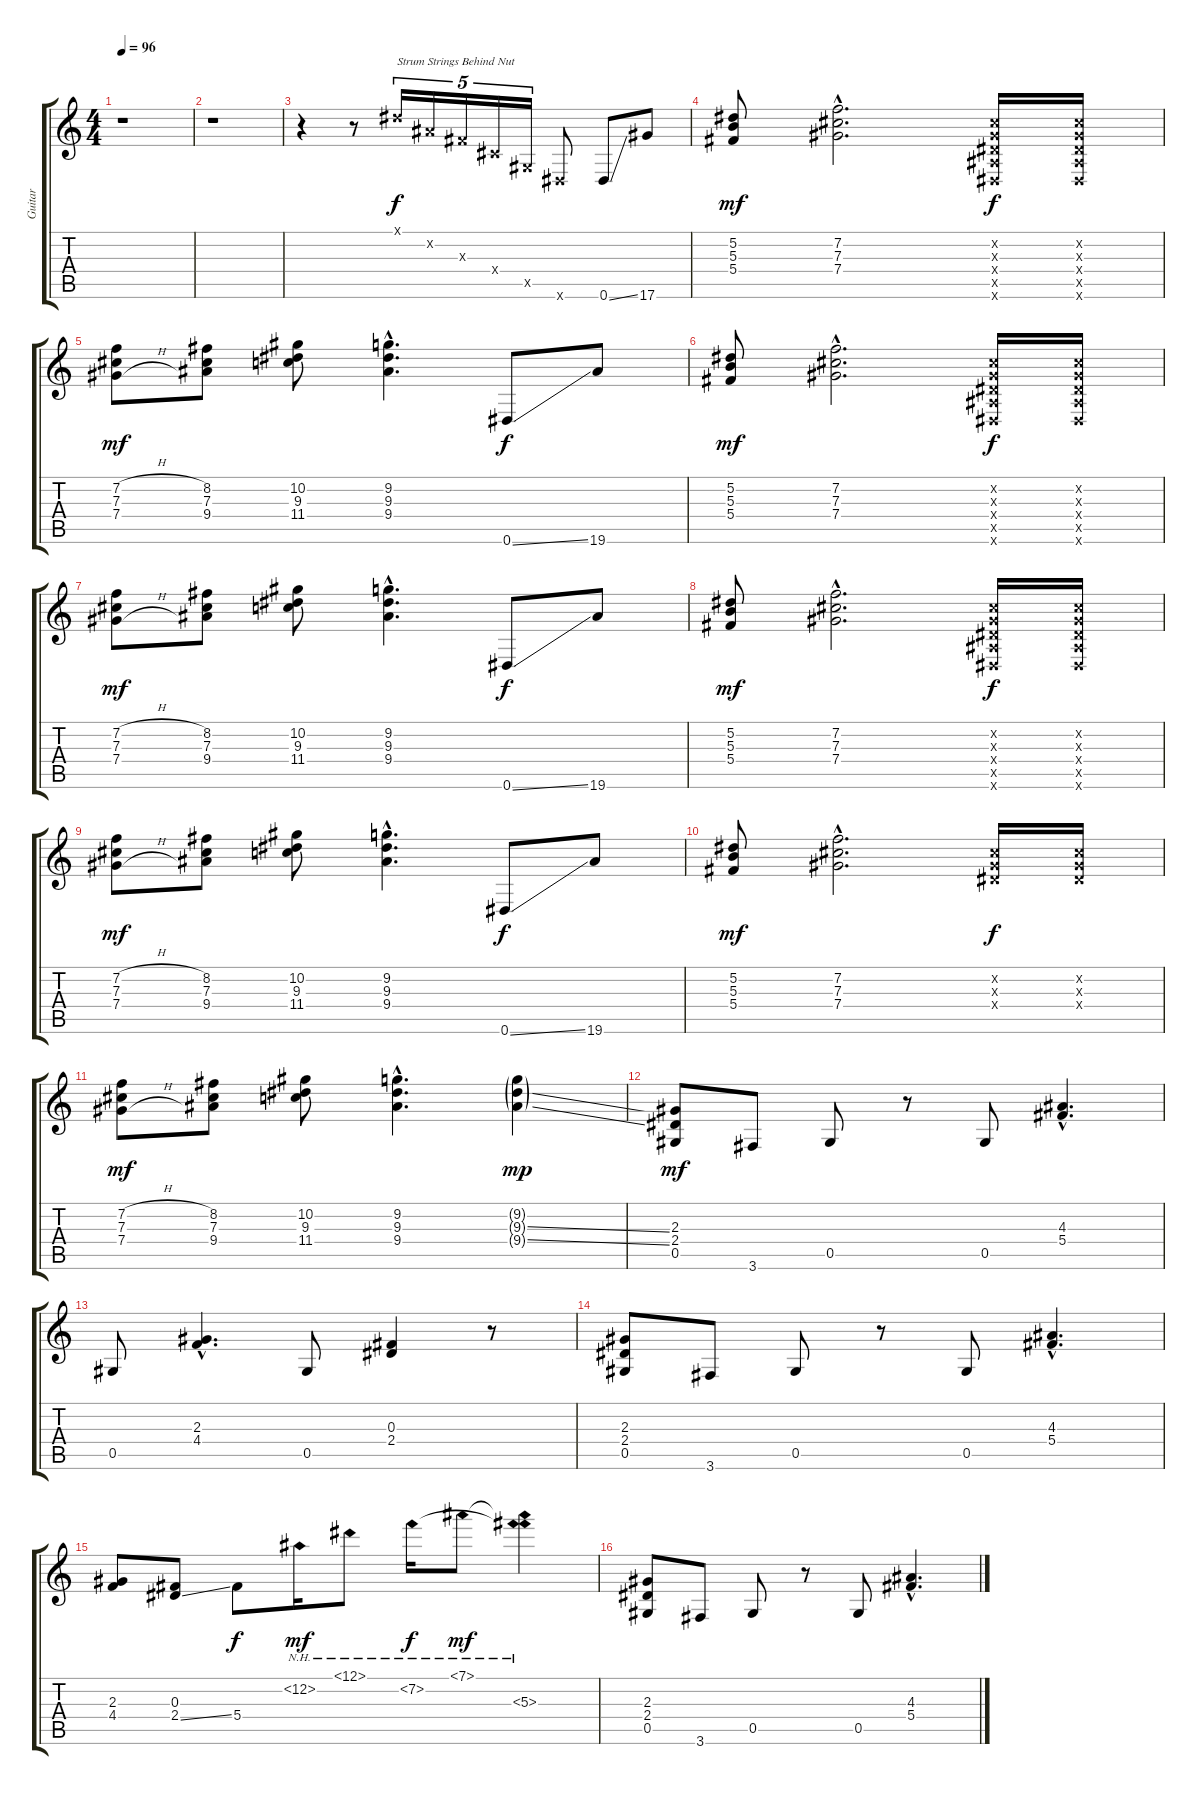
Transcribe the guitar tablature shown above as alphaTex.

\track ("Guitar" "Guitar") {instrument electricguitarmuted}
\staff {score tabs}
\tuning (Eb4 Bb3 Gb3 Db3 Ab2 Eb2) {hide}
\ts (4 4)
\tempo 96
\clef g2
\ks c
r.1{dy f instrument electricguitarmuted} |
r.1 |
r.4 r.8 0.1{x}.16{tu (5 4) txt "Strum Strings Behind Nut"} 0.2{x}.16{tu (5 4)} 0.3{x}.16{tu (5 4)} 0.4{x}.16{tu (5 4)} 0.5{x}.16{tu (5 4)} 0.6{x}.8 0.6{ss}.8 17.6.8{instrument overdrivenguitar} |
(5.2 5.3 5.4).8{dy mf} (7.2{hac} 7.3{hac} 7.4{hac}).2{d} (3.2{x} 2.3{x} 2.4{x} 2.5{x} 0.6{x}).16{dy f} (3.2{x} 2.3{x} 2.4{x} 2.5{x} 0.6{x}).16 |
(7.2{h} 7.3 7.4{h}).8{dy mf} (8.2 7.3 9.4).8 (10.2 9.3 11.4).8 (9.2{hac} 9.3{hac} 9.4{hac}).4{d} 0.6{ss}.8{dy f} 19.6.8 |
(5.2 5.3 5.4).8{dy mf} (7.2{hac} 7.3{hac} 7.4{hac}).2{d} (3.2{x} 2.3{x} 2.4{x} 2.5{x} 0.6{x}).16{dy f} (3.2{x} 2.3{x} 2.4{x} 2.5{x} 0.6{x}).16 |
(7.2{h} 7.3 7.4{h}).8{dy mf} (8.2 7.3 9.4).8 (10.2 9.3 11.4).8 (9.2{hac} 9.3{hac} 9.4{hac}).4{d} 0.6{ss}.8{dy f} 19.6.8 |
(5.2 5.3 5.4).8{dy mf} (7.2{hac} 7.3{hac} 7.4{hac}).2{d} (3.2{x} 2.3{x} 2.4{x} 2.5{x} 0.6{x}).16{dy f} (3.2{x} 2.3{x} 2.4{x} 2.5{x} 0.6{x}).16 |
(7.2{h} 7.3 7.4{h}).8{dy mf} (8.2 7.3 9.4).8 (10.2 9.3 11.4).8 (9.2{hac} 9.3{hac} 9.4{hac}).4{d} 0.6{ss}.8{dy f} 19.6.8 |
(5.2 5.3 5.4).8{dy mf} (7.2{hac} 7.3{hac} 7.4{hac}).2{d} (3.2{x} 2.3{x} 2.4{x}).16{dy f} (3.2{x} 2.3{x} 2.4{x}).16 |
(7.2{h} 7.3 7.4{h}).8{dy mf} (8.2 7.3 9.4).8 (10.2 9.3 11.4).8 (9.2{hac} 9.3{hac} 9.4{hac}).4{d} (9.2{g} 9.3{ss g} 9.4{ss g}).4{dy mp} |
(2.3 2.4 0.5).8{dy mf instrument overdrivenguitar} 3.6.8 0.5.8 r.8 0.5.8 (4.3{hac} 5.4{hac}).4{d} |
0.5.8 (2.3{hac} 4.4{hac}).4{d} 0.5.8 (0.3 2.4).4 r.8 |
(2.3 2.4 0.5).8{instrument overdrivenguitar} 3.6.8 0.5.8 r.8 0.5.8 (4.3{hac} 5.4{hac}).4{d} |
(2.3 4.4).8{instrument overdrivenguitar} (0.3 2.4{ss}).8 5.4.8{dy f} 12.2{nh}.16{dy mf} 12.1{nh}.8 7.2{nh}.16{dy f} 7.1{nh}.8{dy mf instrument overdrivenguitar} (7.1{nh t} 7.2{nh t} 5.3{nh}).4 |
(2.3 2.4 0.5).8{instrument overdrivenguitar} 3.6.8 0.5.8 r.8 0.5.8 (4.3{hac} 5.4{hac}).4{d}
